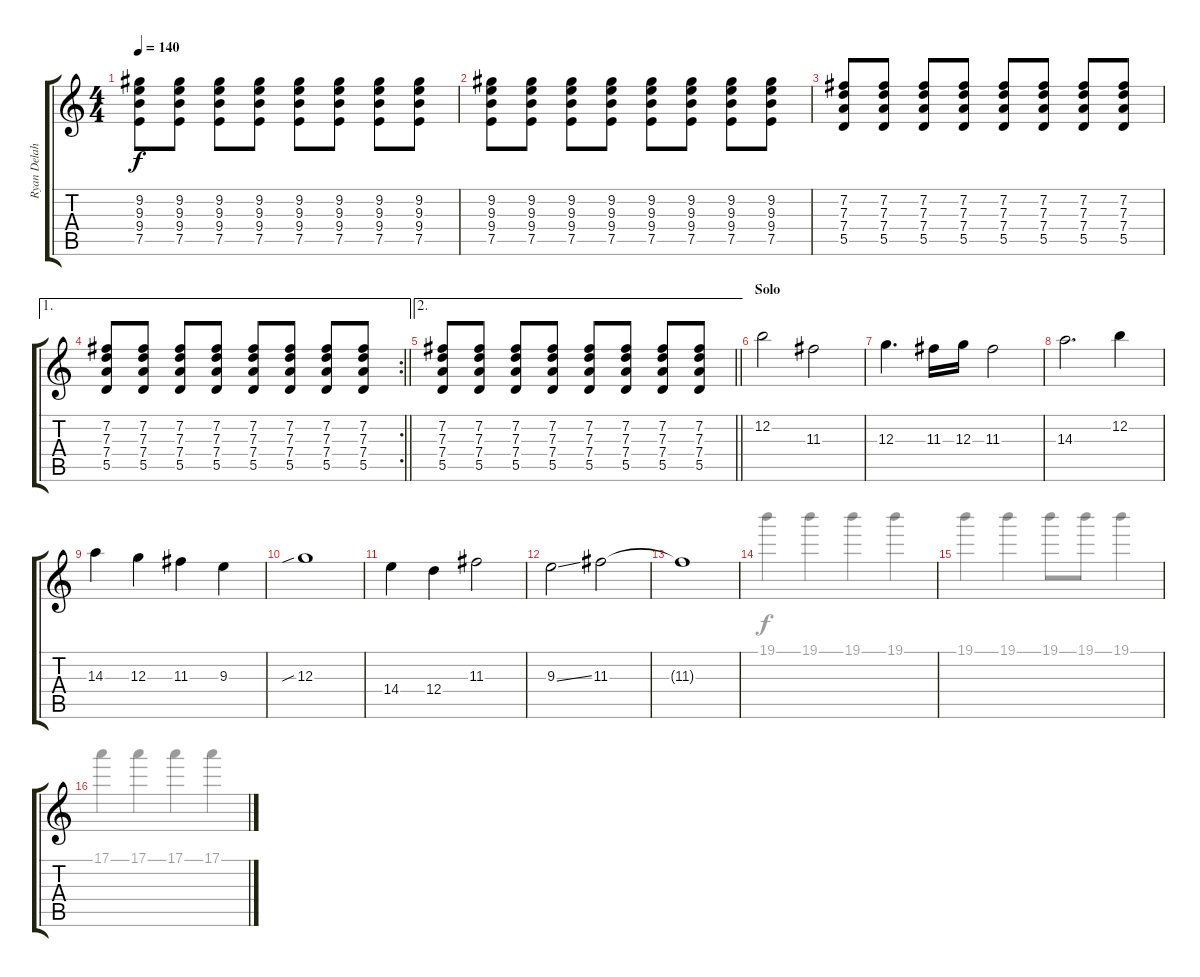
\track ("Ryan Delahoussaye" "Ryan Delah") {instrument electricguitarjazz}
\staff {score tabs}
\tuning (E4 B3 G3 D3 A2 E2) {hide}
\voice
\ts (4 4)
\tempo 140
\clef g2
\ks c
(9.2 9.3 9.4 7.5).8{dy f} (9.2 9.3 9.4 7.5).8 (9.2 9.3 9.4 7.5).8 (9.2 9.3 9.4 7.5).8 (9.2 9.3 9.4 7.5).8 (9.2 9.3 9.4 7.5).8 (9.2 9.3 9.4 7.5).8 (9.2 9.3 9.4 7.5).8 |
(9.2 9.3 9.4 7.5).8 (9.2 9.3 9.4 7.5).8 (9.2 9.3 9.4 7.5).8 (9.2 9.3 9.4 7.5).8 (9.2 9.3 9.4 7.5).8 (9.2 9.3 9.4 7.5).8 (9.2 9.3 9.4 7.5).8 (9.2 9.3 9.4 7.5).8 |
(7.2 7.3 7.4 5.5).8 (7.2 7.3 7.4 5.5).8 (7.2 7.3 7.4 5.5).8 (7.2 7.3 7.4 5.5).8 (7.2 7.3 7.4 5.5).8 (7.2 7.3 7.4 5.5).8 (7.2 7.3 7.4 5.5).8 (7.2 7.3 7.4 5.5).8 |
\ae 1
\rc 2
\barLineRight lightlight
(7.2 7.3 7.4 5.5).8 (7.2 7.3 7.4 5.5).8 (7.2 7.3 7.4 5.5).8 (7.2 7.3 7.4 5.5).8 (7.2 7.3 7.4 5.5).8 (7.2 7.3 7.4 5.5).8 (7.2 7.3 7.4 5.5).8 (7.2 7.3 7.4 5.5).8 |
\ae 2
\barLineRight lightlight
(7.2 7.3 7.4 5.5).8 (7.2 7.3 7.4 5.5).8 (7.2 7.3 7.4 5.5).8 (7.2 7.3 7.4 5.5).8 (7.2 7.3 7.4 5.5).8 (7.2 7.3 7.4 5.5).8 (7.2 7.3 7.4 5.5).8 (7.2 7.3 7.4 5.5).8 |
\section ("" "Solo")
12.2.2{volume 13 balance 8 instrument violin} 11.3.2 |
12.3.4{d} 11.3.16 12.3.16 11.3.2 |
14.3.2{d} 12.2.4 |
14.3.4 12.3.4 11.3.4 9.3.4 |
12.3{sib}.1 |
14.4.4 12.4.4 11.3.2 |
9.3{ss}.2 11.3.2 |
11.3{t}.1 |
|
|
\voice
\clef g2
\ottava regular
\simile none
\ks c
|
|
|
\barLineRight lightlight
|
\barLineRight lightlight
|
|
|
|
|
|
|
|
|
19.1.4 19.1.4 19.1.4 19.1.4 |
19.1.4 19.1.4 19.1.8 19.1.8 19.1.4 |
17.1.4 17.1.4 17.1.4 17.1.4
